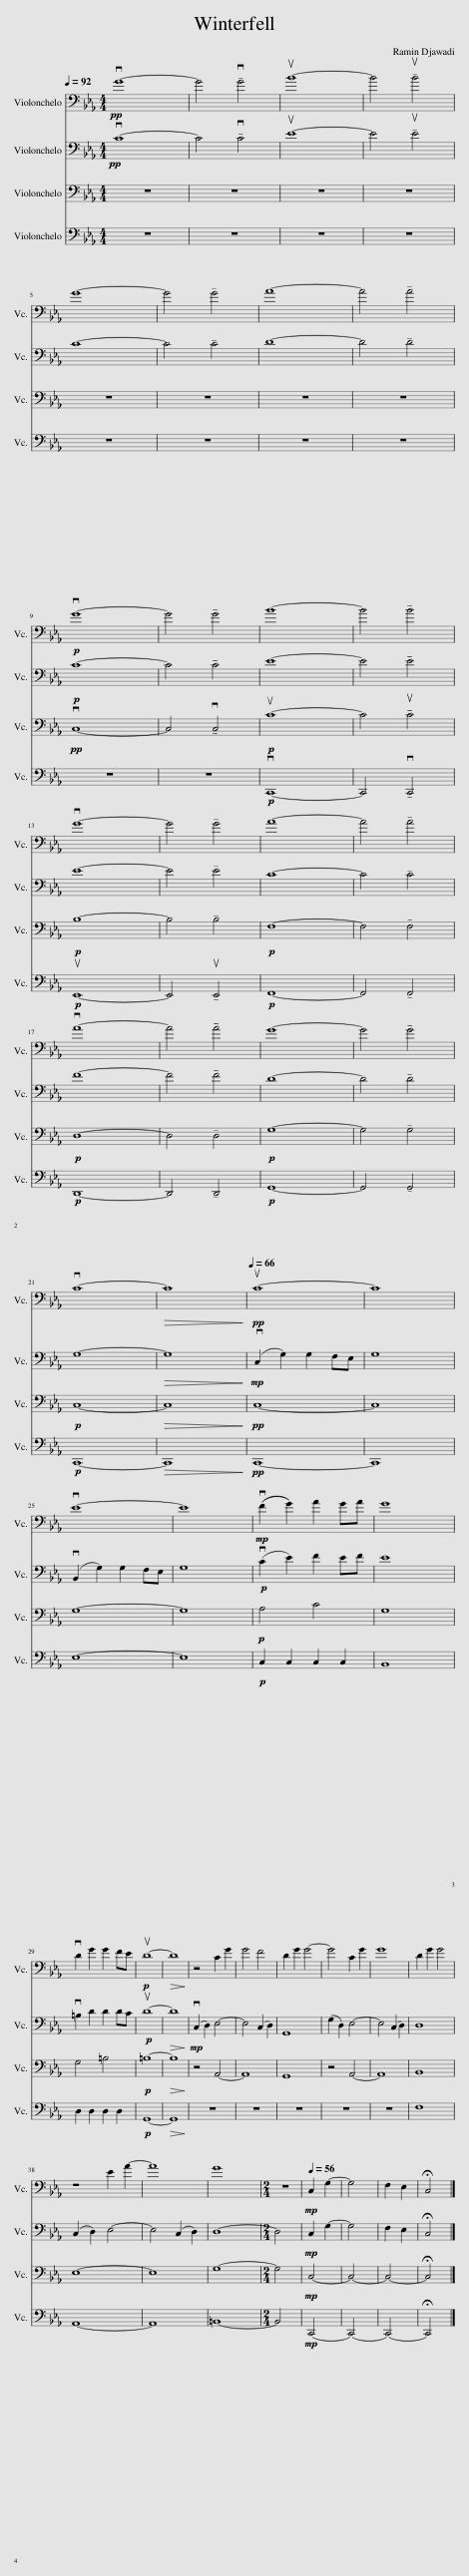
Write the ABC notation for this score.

X:1
%%score 1 2 3 4
L:1/8
Q:1/4=92
M:4/4
I:linebreak $
K:Eb
V:1 bass
V:2 bass
V:3 bass
V:4 bass
V:1
!pp! vG8- | G4 !tenuto!vG4 | uB8- | B4 !tenuto!uB4 |$ G8- | %5
 G4 !tenuto!G4 | A8- | A4 !tenuto!A4 |$!p! vG8- | G4 !tenuto!G4 | %10
 B8- | B4 !tenuto!B4 |$ vG8- | G4 !tenuto!G4 | A8- | %15
 A4 !tenuto!A4 |$ vA8- | A4 !tenuto!A4 | G8- | G4 !tenuto!G4 |$ %20
 vC8- |!>(! C8!>)! |[Q:1/4=66]!pp! uC8- | C8 |$ vE8- | %25
 E8 |!mp! ((vF2 G2)) A2 GA | G8 |$ vD2 G2 G2 FE |!p! uD8- | %30
!>(! D8!>)! | z4 C2 G2 | G4 F4 | D2 G2 G4- | G4 C2 G2 | %35
 G8 | D2 G2 G4 |$ z4 E2 A2- | A8 | G8 | %40
[M:2/4] z4 |[Q:1/4=56]!mp! C,2 G,2- | G,4 | F,2 E,2 | !fermata!C,4 |] %45
V:2
!pp! vC8- | C4 !tenuto!vC4 | uE8- | E4 !tenuto!uE4 |$ C8- | %5
 C4 !tenuto!C4 | D8- | D4 !tenuto!D4 |$!p! C8- | C4 !tenuto!C4 | %10
 E8- | E4 !tenuto!E4 |$ E8- | E4 !tenuto!E4 | C8- | %15
 C4 !tenuto!C4 |$ F8- | F4 !tenuto!F4 | D8- | D4 !tenuto!D4 |$ %20
 G,8- |!>(! G,8!>)! |!mp! (vC,2 G,2) G,2 F,E, | G,8 |$ (vB,,2 G,2) G,2 F,E, | %25
 G,8 |!p! (vC2 E2) F2 EF | E8 |$ v=B,2 D2 D2 DC |!p! uD8- | %30
!>(! D8!>)! |!mp! (vC,2 D,2) E,4- | E,4 (C,2 D,2) | G,,8 | (G,2 D,2) E,4- | %35
 E,4 (C,2 D,2) | D,8 |$ (C,2 D,2) E,4- | E,4 (C,2 D,2) | D,8- | %40
[M:2/4] D,4 |!mp! C,2 G,2- | G,4 | F,2 E,2 | !fermata!C,4 |] %45
V:3
 z8 | z8 | z8 | z8 |$ z8 | %5
 z8 | z8 | z8 |$!pp! vC,8- | C,4 !tenuto!vC,4 | %10
!p! uC8- | C4 !tenuto!uC4 |$!p! B,8- | B,4 !tenuto!B,4 |!p! F,8- | %15
 F,4 !tenuto!F,4 |$!p! D,8- | D,4 !tenuto!D,4 |!p! G,8- | G,4 !tenuto!G,4 |$ %20
!p! C,8- |!>(! C,8!>)! |!pp! C,8- | C,8 |$ G,8- | %25
 G,8 |!p! A,4 C4 | G,8 |$ G,4 =B,4 |!p! =B,8- | %30
!>(! B,8!>)! | z4 A,,4- | A,,8 | G,,8 | z4 A,,4- | %35
 A,,8 | B,,8 |$ E,8- | E,8 | G,8- | %40
[M:2/4] G,4 |!mp! C,4- | C,4- | C,4- | !fermata!C,4 |] %45
V:4
 z8 | z8 | z8 | z8 |$ z8 | %5
 z8 | z8 | z8 |$ z8 | z8 | %10
!p! vC,,8- | C,,4 !tenuto!vC,,4 |$!p! uE,,8- | E,,4 !tenuto!uE,,4 |!p! F,,8- | %15
 F,,4 !tenuto!F,,4 |$!p! D,,8- | D,,4 !tenuto!D,,4 |!p! G,,8- | G,,4 !tenuto!G,,4 |$ %20
!p! C,,8- |!>(! C,,8!>)! |!pp! C,,8- | C,,8 |$ E,8- | %25
 E,8 |!p! C,2 C,2 C,2 C,2 | B,,8 |$ D,2 D,2 D,2 D,2 |!p! G,,8- | %30
!>(! G,,8!>)! | z8 | z8 | z8 | z8 | %35
 z8 | F,8 |$ A,,8- | A,,8 | =B,,8- | %40
[M:2/4] B,,4 |!mp! C,,4- | C,,4- | C,,4- | !fermata!C,,4 |] %45
